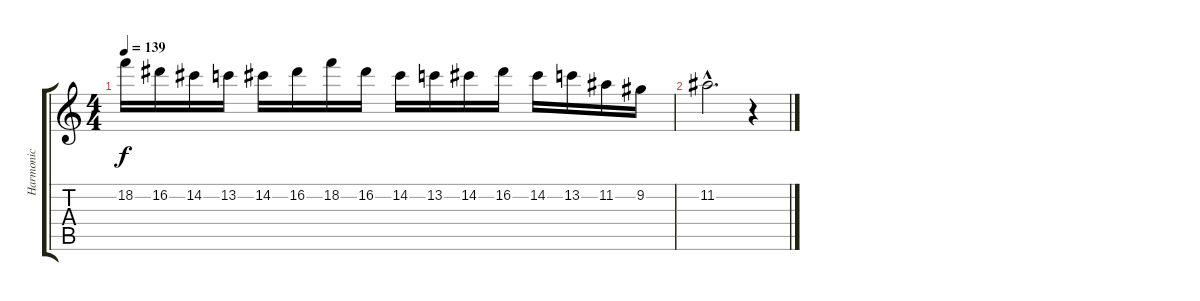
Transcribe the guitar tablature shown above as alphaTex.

\track ("Harmonic" "Harmonic") {instrument overdrivenguitar}
\staff {score tabs}
\tuning (E4 B3 G3 D3 A2 E2) {hide}
\ts (4 4)
\tempo 139
\clef g2
\ks c
18.2.16{dy f} 16.2.16 14.2.16 13.2.16 14.2.16 16.2.16 18.2.16 16.2.16 14.2.16 13.2.16 14.2.16 16.2.16 14.2.16 13.2.16 11.2.16 9.2.16 |
11.2{hac}.2{d} r.4
